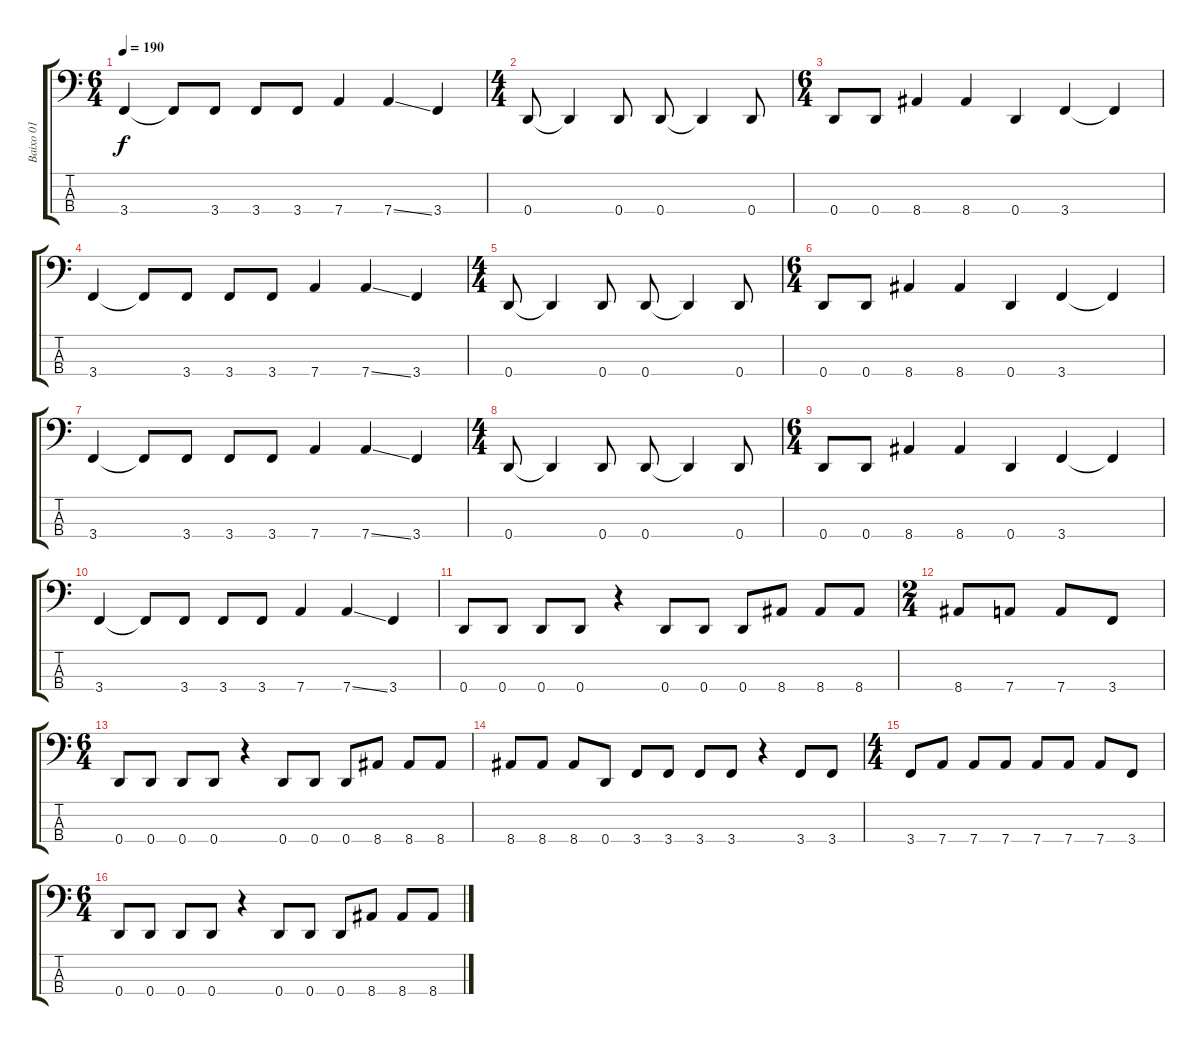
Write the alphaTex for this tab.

\track ("Baixo 01" "Baixo 01") {instrument electricbasspick}
\staff {score tabs}
\tuning (G2 D2 A1 D1) {hide}
\ts (6 4)
\tempo 190
\clef f4
\ks c
3.4.4{dy f} 3.4{t}.8 3.4.8 3.4.8 3.4.8 7.4.4 7.4{ss}.4 3.4.4 |
\ts (4 4)
0.4.8 0.4{t}.4 0.4.8 0.4.8 0.4{t}.4 0.4.8 |
\ts (6 4)
0.4.8 0.4.8 8.4.4 8.4.4 0.4.4 3.4.4 3.4{t}.4 |
3.4.4 3.4{t}.8 3.4.8 3.4.8 3.4.8 7.4.4 7.4{ss}.4 3.4.4 |
\ts (4 4)
0.4.8 0.4{t}.4 0.4.8 0.4.8 0.4{t}.4 0.4.8 |
\ts (6 4)
0.4.8 0.4.8 8.4.4 8.4.4 0.4.4 3.4.4 3.4{t}.4 |
3.4.4 3.4{t}.8 3.4.8 3.4.8 3.4.8 7.4.4 7.4{ss}.4 3.4.4 |
\ts (4 4)
0.4.8 0.4{t}.4 0.4.8 0.4.8 0.4{t}.4 0.4.8 |
\ts (6 4)
0.4.8 0.4.8 8.4.4 8.4.4 0.4.4 3.4.4 3.4{t}.4 |
3.4.4 3.4{t}.8 3.4.8 3.4.8 3.4.8 7.4.4 7.4{ss}.4 3.4.4 |
0.4.8 0.4.8 0.4.8 0.4.8 r.4 0.4.8 0.4.8 0.4.8 8.4.8 8.4.8 8.4.8 |
\ts (2 4)
8.4.8 7.4.8 7.4.8 3.4.8 |
\ts (6 4)
0.4.8 0.4.8 0.4.8 0.4.8 r.4 0.4.8 0.4.8 0.4.8 8.4.8 8.4.8 8.4.8 |
8.4.8 8.4.8 8.4.8 0.4.8 3.4.8 3.4.8 3.4.8 3.4.8 r.4 3.4.8 3.4.8 |
\ts (4 4)
3.4.8 7.4.8 7.4.8 7.4.8 7.4.8 7.4.8 7.4.8 3.4.8 |
\ts (6 4)
0.4.8 0.4.8 0.4.8 0.4.8 r.4 0.4.8 0.4.8 0.4.8 8.4.8 8.4.8 8.4.8
